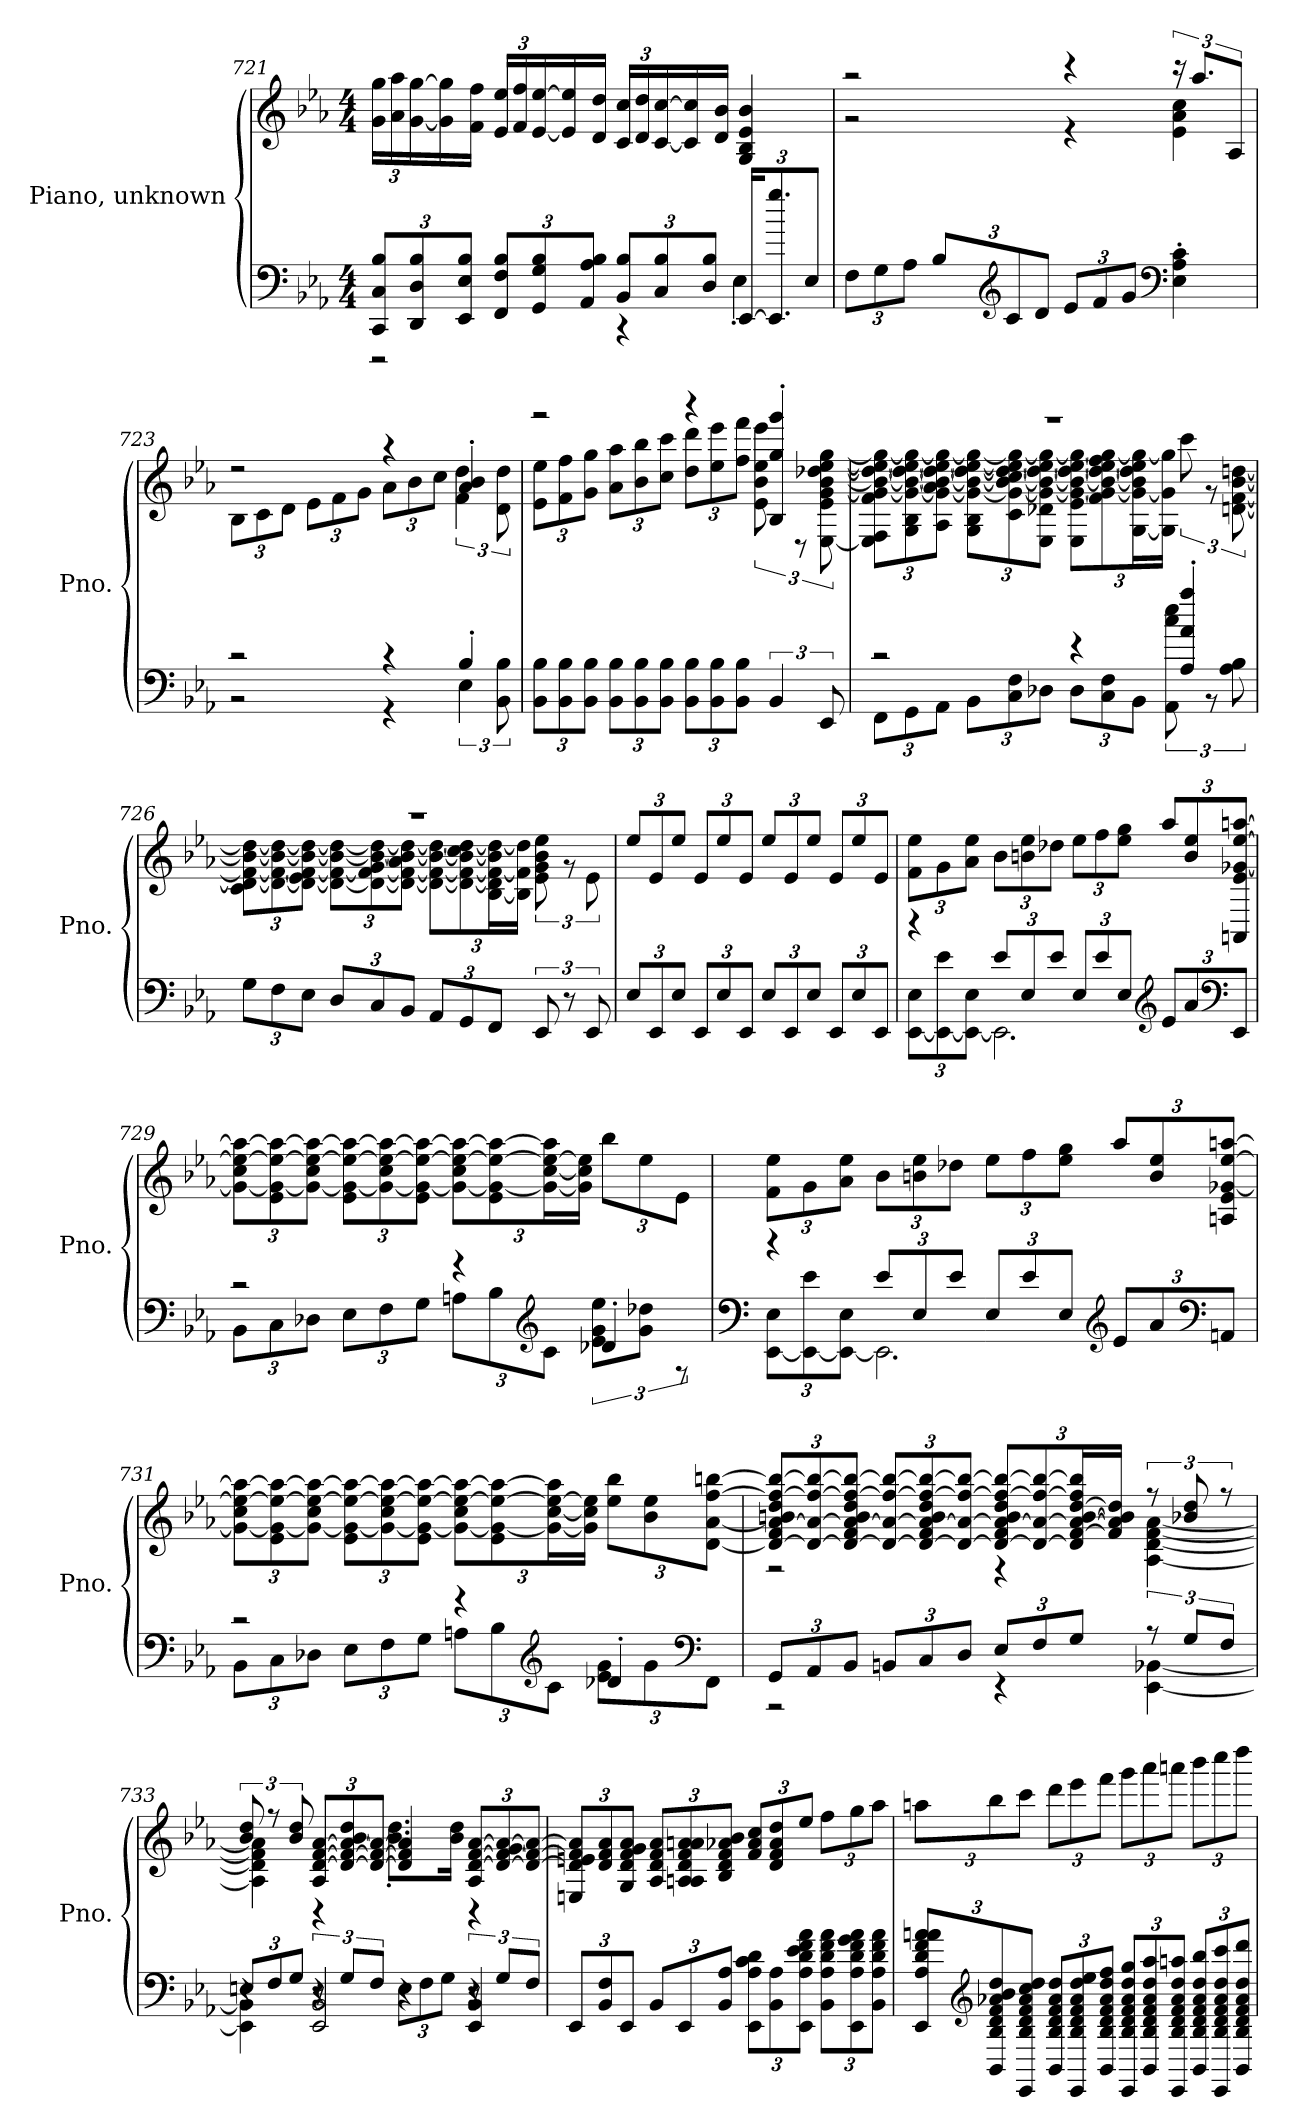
**kern	**kern
*part1	*part1
*staff2	*staff1
*I"Piano, unknown	*
*I'Pno.	*
!!LO:LB:g=z
*clefF4	*clefG2
*k[b-e-a-]	*k[b-e-a-]
*M4/4	*M4/4
*Xbrackettup	*Xbrackettup
=721	=721
*^	*
12CC/ 12C/ 12B-/L	2r	24g\ 24gg\LL
.	.	24a-\ 24aa-\
12DD/ 12D/ 12B-/	.	[24g\ [24gg\
.	.	16g\] 16gg\]
12EE-/ 12E-/ 12B-/J	.	.
.	.	16f\ 16ff\JJ
12FF/ 12F/ 12B-/L	.	24e-/ 24ee-/LL
.	.	24f/ 24ff/
12GG/ 12G/ 12B-/	.	[24e-/ [24ee-/
.	.	16e-/] 16ee-/]
12AA-/ 12A-/ 12B-/J	.	.
.	.	16d/ 16dd/JJ
12BB-/ 12B-/L	4r	24c/ 24cc/LL
.	.	24d/ 24dd/
12C/ 12B-/	.	[24c/ [24cc/
.	.	16c/] 16cc/]
12D/ 12B-/J	.	.
.	.	16d/ 16b-/JJ
[24EE-/KL	4E-'\	4G/ 4B-/ 4e-/ 4b-/
12.EE-/] 12.gg/	.	.
12E-/J	.	.
*v	*v	*
=722	=722
*	*^
12F\L	2r	2r
12G\	.	.
12A-\J	.	.
12B-/L	.	.
*clefG2	*	*
12c/	.	.
12d/J	.	.
12e-/L	4r	4r
12f/	.	.
12g/J	.	.
*clefF4	*	*
*	*brackettup	*
4E-\' 4A-\' 4c\'	24r	4e-\ 4a-\ 4cc\
.	12.aa-/L	.
.	12A-/J	.
!!LO:LB:g=z	!!
=723	=723	=723
*^	*	*
*	*	*	*Xbrackettup
2r	2r	2r	12B-\L
.	.	.	12c\
.	.	.	12d\J
.	.	.	12e-\L
.	.	.	12f\
.	.	.	12g\J
4r	4r	4r	12a-\L
.	.	.	12b-\
.	.	.	12cc\J
*	*brackettup	*	*brackettup
4B-'/	6E-\	4a-/' 4b-/'	6f\ 6dd\
.	12BB-\ 12B-\	.	12d\ 12dd\
*v	*v	*	*
=724	=724	=724
*Xbrackettup	*	*Xbrackettup
12BB-\ 12B-\L	2r	12e-\ 12ee-\L
12BB-\ 12B-\	.	12f\ 12ff\
12BB-\ 12B-\J	.	12g\ 12gg\J
12BB-\ 12B-\L	.	12a-\ 12aa-\L
12BB-\ 12B-\	.	12b-\ 12bb-\
12BB-\ 12B-\J	.	12cc\ 12ccc\J
12BB-\ 12B-\L	4r	12dd\ 12ddd\L
12BB-\ 12B-\	.	12ee-\ 12eee-\
12BB-\ 12B-\J	.	12ff\ 12fff\J
*brackettup	*	*brackettup
6BB-/	4B-/' 4gg/' 4ggg/'	12e-\ 12b-\ 12ee-\ 12eee-\
.	.	12r
12EE-/	.	[12E-\ 12e-\ [12g\ [12b-\ [12dd-X\ [12ee-\ [12gg\
!!LO:LB:g=z	!!
=725	=725	=725
*^	*	*
*	*Xbrackettup	*	*Xbrackettup
2r	12FF\L	1r	12E-\] 12F\ 12f\ 12g\_ 12b-\_ 12dd-\_ 12ee-\_ 12gg\_L
.	12GG\	.	12G\ 12B-\ 12g\_ 12b-\_ 12dd-\_ 12ee-\_ 12gg\_
.	12AA-\J	.	12A-\ 12g\_ 12a-\ 12b-\_ 12dd-\_ 12ee-\_ 12gg\_J
.	12BB-\L	.	12G\ 12B-\ 12g\_ 12b-\_ 12dd-\_ 12ee-\_ 12gg\_L
.	12C\ 12F\	.	12c\ 12g\_ 12b-\_ 12cc\ 12dd-\_ 12ee-\_ 12gg\_
.	12D-X\J	.	12E-\ 12d-X\ 12g\_ 12b-\_ 12dd-\_ 12ee-\_ 12gg\_J
4r	12D-\L	.	12E-\ 12e-\ 12g\_ 12b-\_ 12dd-\_ 12ee-\_ 12gg\_L
.	12C\ 12F\	.	12f\ 12g\_ 12b-\_ 12dd-\_ 12ee-\_ 12ff\ 12gg\_
.	12BB-\J	.	[24G\ 24g\_ 24b-\] 24dd-\] 24ee-\] 24gg\_L
.	.	.	24G\] 24g\] 24gg\]JJ
*	*brackettup	*	*brackettup
4A-/' 4a-/' 4aa-/'	12AA-\ 12cc\ 12ee-\	.	12ccc\
.	12r	.	12r
.	12A-\ 12B-\	.	[12dn\ [12f\ [12b-\ [12ddn\
*v	*v	*	*
=726	=726	=726
*Xbrackettup	*	*Xbrackettup
12G\L	1r	12c\ 12d\_ 12f\_ 12b-\_ 12dd\_L
12F\	.	12d\_ 12f\_ 12b-\_ 12dd\_
12E-\J	.	12d\_ 12e-\ 12f\_ 12b-\_ 12dd\_J
12D/L	.	12d\_ 12f\_ 12b-\_ 12dd\_L
12C/	.	12d\_ 12f\_ 12g\ 12b-\_ 12dd\_
12BB-/J	.	12d\_ 12f\_ 12a-\ 12b-\_ 12dd\_J
12AA-/L	.	12d\_ 12f\_ 12b-\_ 12dd\_L
12GG/	.	12d\_ 12f\_ 12b-\_ 12cc\ 12dd\_
12FF/J	.	[24B-\ 24d\] 24f\_ 24b-\] 24dd\_L
.	.	24B-\] 24f\] 24dd\]JJ
*brackettup	*	*brackettup
12EE-/	.	12e-\ 12g\ 12b-\ 12ee-\
12r	.	12r
12EE-/	.	12e-\
*	*v	*v
!!LO:LB:g=z
=727	=727
*Xbrackettup	*Xbrackettup
12E-/L	12ee-/L
12EE-/	12e-/
12E-/J	12ee-/J
12EE-/L	12e-/L
12E-/	12ee-/
12EE-/J	12e-/J
12E-/L	12ee-/L
12EE-/	12e-/
12E-/J	12ee-/J
12EE-/L	12e-/L
12E-/	12ee-/
12EE-/J	12e-/J
=728	=728
*^	*
4r	[12EE-\ 12E-\L	12f\ 12ee-\L
.	12EE-\_ 12e-\	12g\
.	12EE-\_ 12E-\J	12a-\ 12ee-\J
12e-/L	2.EE-\]	12b-\L
12E-/	.	12bn\ 12ee-\
12e-/J	.	12dd-X\J
12E-/L	.	12ee-\L
12e-/	.	12ff\
12E-/J	.	12ee-\ 12gg\J
*clefG2	*	*
12e-/L	.	12aa-/L
12a-/	.	12b/ 12ee-/
*clefF4	*	*
12EE-/J	.	12AAn/ 12e-/ [12g-X/ [12ee-/ [12aan/J
!!LO:LB:g=z
=729	=729	=729
2r	12BB-\L	12g-\_ 12cc\ 12ee-\_ 12aa\_L
.	12C\	12e-\ 12g-\_ 12ee-\_ 12aa\_
.	12D-X\J	12g-\_ 12cc\ 12ee-\_ 12aa\_J
.	12E-\L	12e-\ 12g-\_ 12ee-\_ 12aa\_L
.	12F\	12g-\_ 12cc\ 12ee-\_ 12aa\_
.	12G\J	12e-\ 12g-\_ 12ee-\_ 12aa\_J
4r	12An\L	12g-\_ 12cc\ 12ee-\_ 12aa\_L
.	12B-\	12e-\ 12g-\_ 12ee-\_ 12aa\_
*clefG2	*	*
.	12c\J	24g-\_ [24cc\ 24ee-\_ 24aa\]L
.	.	24g-\] 24cc\] 24ee-\]JJ
*	*brackettup	*
4d-X'/	12e-\ 12g\ 12ee-\L	12bb-\L
.	12g\ 12dd-X\J	12ee-\
.	12r	12e-\J
=730	=730	=730
*clefF4	*	*
*	*Xbrackettup	*
4r	[12EE-\ 12E-\L	12f\ 12ee-\L
.	12EE-\_ 12e-\	12g\
.	12EE-\_ 12E-\J	12a-\ 12ee-\J
12e-/L	2.EE-\]	12b-\L
12E-/	.	12bn\ 12ee-\
12e-/J	.	12dd-X\J
12E-/L	.	12ee-\L
12e-/	.	12ff\
12E-/J	.	12ee-\ 12gg\J
*clefG2	*	*
12e-/L	.	12aa-/L
12a-/	.	12b/ 12ee-/
*clefF4	*	*
12AAn/J	.	12An/ 12e-/ [12g-X/ [12ee-/ [12aan/J
!!LO:PB:g=z
=731	=731	=731
2r	12BB-\L	12g-\_ 12cc\ 12ee-\_ 12aa\_L
.	12C\	12e-\ 12g-\_ 12ee-\_ 12aa\_
.	12D-X\J	12g-\_ 12cc\ 12ee-\_ 12aa\_J
.	12E-\L	12e-\ 12g-\_ 12ee-\_ 12aa\_L
.	12F\	12g-\_ 12cc\ 12ee-\_ 12aa\_
.	12G\J	12e-\ 12g-\_ 12ee-\_ 12aa\_J
4r	12An\L	12g-\_ 12cc\ 12ee-\_ 12aa\_L
.	12B-\	12e-\ 12g-\_ 12ee-\_ 12aa\_
*clefG2	*	*
.	12c\J	24g-\_ [24cc\ 24ee-\_ 24aa\]L
.	.	24g-\] 24cc\] 24ee-\]JJ
4d-X'/	12e-\ 12g\L	12ee-\ 12bb-\L
.	12g\	12b-\ 12ee-\
*clefF4	*	*
.	12FF\J	[12d\ [12a-\ [12ff\ [12bbn\J
=732	=732	=732
*	*	*^
12GG/L	2r	12d/_ 12f/ 12a-/_ 12bn/ 12dd/ 12ff/_ 12bb/_L	2r
12AA-/	.	12d/_ 12a-/_ 12ff/_ 12bb/_	.
12BB-/J	.	12d/_ 12f/ 12a-/_ 12b/ 12dd/ 12ff/_ 12bb/_J	.
12BBn/L	.	12d/_ 12a-/_ 12ff/_ 12bb/_L	.
12C/	.	12d/_ 12f/ 12a-/_ 12b/ 12dd/ 12ff/_ 12bb/_	.
12D/J	.	12d/_ 12a-/_ 12ff/_ 12bb/_J	.
12E-/L	4r	12d/_ 12f/ 12a-/_ 12b/ 12dd/ 12ff/_ 12bb/_L	4r
12F/	.	12d/_ 12a-/_ 12ff/_ 12bb/_	.
12G/J	.	24d/] [24f/ 24a-/_ [24b/ [24dd/ 24ff/] 24bb/]L	.
.	.	24f/] 24a-/] 24b/] 24dd/]JJ	.
*brackettup	*	*brackettup	*
12r	[4EE-\ [4BB-X\	12r	[4A-\ [4d\ [4f\ [4a-\
12G/L	.	12b-X/ 12dd/	.
12F/J	.	12r	.
*v	*v	*	*
!!LO:LB:g=z	!!
=733	=733	=733
*Xbrackettup	*	*
*^	*	*
*	*^	*	*
12En/L	4EE-\] 4BB-\]	4r	12b-/ 12dd/	4A-\] 4d\] 4f\] 4a-\]
12F/	.	.	12r	.
12G/J	.	.	12b-/ 12dd/	.
*brackettup	*	*	*Xbrackettup	*
12r	4r	2EE-/ 2BB-/	12A-/ [12d/ [12f/ [12a-/L	4r
12G/L	.	.	12d/_ 12f/_ 12a-/_ 12b-/ 12dd/	.
12F/J	.	.	12d/_ 12f/_ 12a-/_J	.
*	*Xbrackettup	*	*	*
4r	12E\L	.	4d/] 4f/] 4a-/]	8.b-\' 8.dd\'L
.	12F\	.	.	.
.	12G\J	.	.	.
.	.	.	.	16b-\ 16dd\Jk
*brackettup	*	*	*	*
12r	4r	4EE-/ 4BB-/	12A-/ [12d/ [12f/ [12a-/L	4r
12G/L	.	.	12d/_ 12f/_ 12g/ 12a-/_	.
12F/J	.	.	12d/_ 12f/_ 12a-/_J	.
*v	*v	*v	*	*
*	*v	*v
=734	=734
*Xbrackettup	*
12EE-/L	12En/ 12d/] 12en/ 12f/] 12a-/]L
12BB-/ 12F/	12d/ 12f/ 12a-/
12EE-/J	12G/ 12d/ 12f/ 12g/ 12a-/J
12BB-/L	12A-/ 12d/ 12f/ 12a-/L
12EE-/	12A-/ 12An/ 12d/ 12f/ 12a-/ 12an/
12BB-/ 12A-/J	12B-/ 12d/ 12f/ 12a-X/ 12b-/J
12EE-\ 12A-\ 12c\ 12d\L	12f/ 12a-/ 12cc/L
12BB-\ 12A-\	12d/ 12f/ 12a-/ 12dd/
12EE-\ 12A-\ 12d\ 12e-\ 12f\ 12a-\J	12ee-/J
12BB-\ 12A-\ 12d\ 12f\ 12a-\L	12ff\L
12EE-\ 12A-\ 12d\ 12f\ 12g\ 12a-\	12gg\
12BB-\ 12A-\ 12d\ 12f\ 12a-\J	12aa-\J
!!LO:LB:g=z
=735	=735
12EE-/ 12A-/ 12d/ 12f/ 12a-/ 12an/L	12aan\L
*clefG2	*
12BB-/ 12B-/ 12d/ 12f/ 12a-X/ 12b-/ 12dd/	12bb-\
12EE-/ 12B-/ 12d/ 12f/ 12a-/ 12cc/ 12dd/J	12ccc\J
12BB-/ 12B-/ 12d/ 12f/ 12a-/ 12dd/L	12ddd\L
12EE-/ 12B-/ 12d/ 12f/ 12a-/ 12dd/ 12ee-/	12eee-\
12BB-/ 12B-/ 12d/ 12f/ 12a-/ 12dd/ 12ff/J	12fff\J
12EE-/ 12B-/ 12d/ 12f/ 12a-/ 12dd/ 12gg/L	12ggg\L
12BB-/ 12B-/ 12d/ 12f/ 12a-/ 12dd/ 12aa-/	12aaa-\
12EE-/ 12B-/ 12d/ 12f/ 12a-/ 12dd/ 12aan/J	12aaan\J
12BB-/ 12B-/ 12d/ 12f/ 12a-/ 12dd/ 12bb-/L	12bbb-\L
12EE-/ 12B-/ 12d/ 12f/ 12a-/ 12dd/ 12ccc/	12cccc\
12BB-/ 12B-/ 12d/ 12f/ 12a-/ 12dd/ 12ddd/J	12dddd\J
=	=
*-	*-
